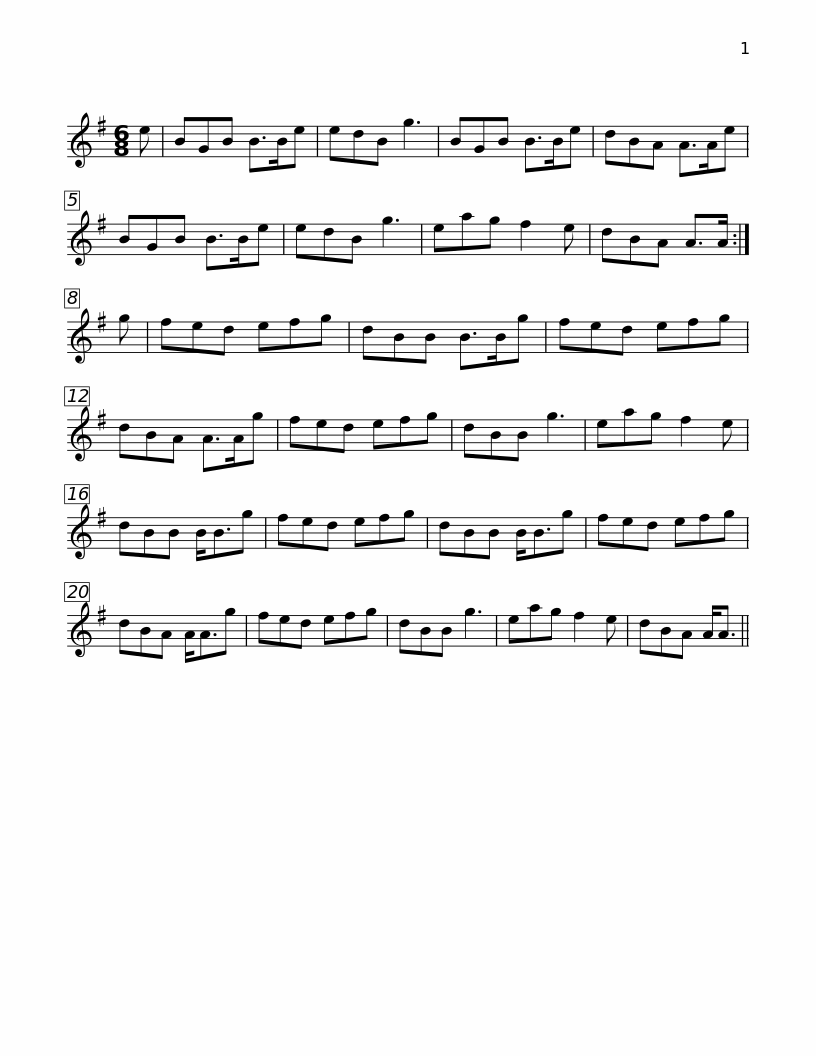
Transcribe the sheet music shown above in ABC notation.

X:1
L:1/8
M:6/8
I:linebreak $
K:G
V:1 treble
V:1
 e | BGB B>Be | edB g3 | BGB B>Be | dBA A>Ae | %5
 BGB B>Be | edB g3 | eag f2 e |$ dBA A>A :| g | %10
 fed efg | dBB B>Bg | fed efg | dBA A>Ag | fed efg | %15
 dBB g3 |$ eag f2 e | dBB B<Bg | fed efg | dBB B<Bg | %20
 fed efg | dBA A<Ag | fed efg |$ dBB g3 | eag f2 e | %25
 dBA A<A || %26
